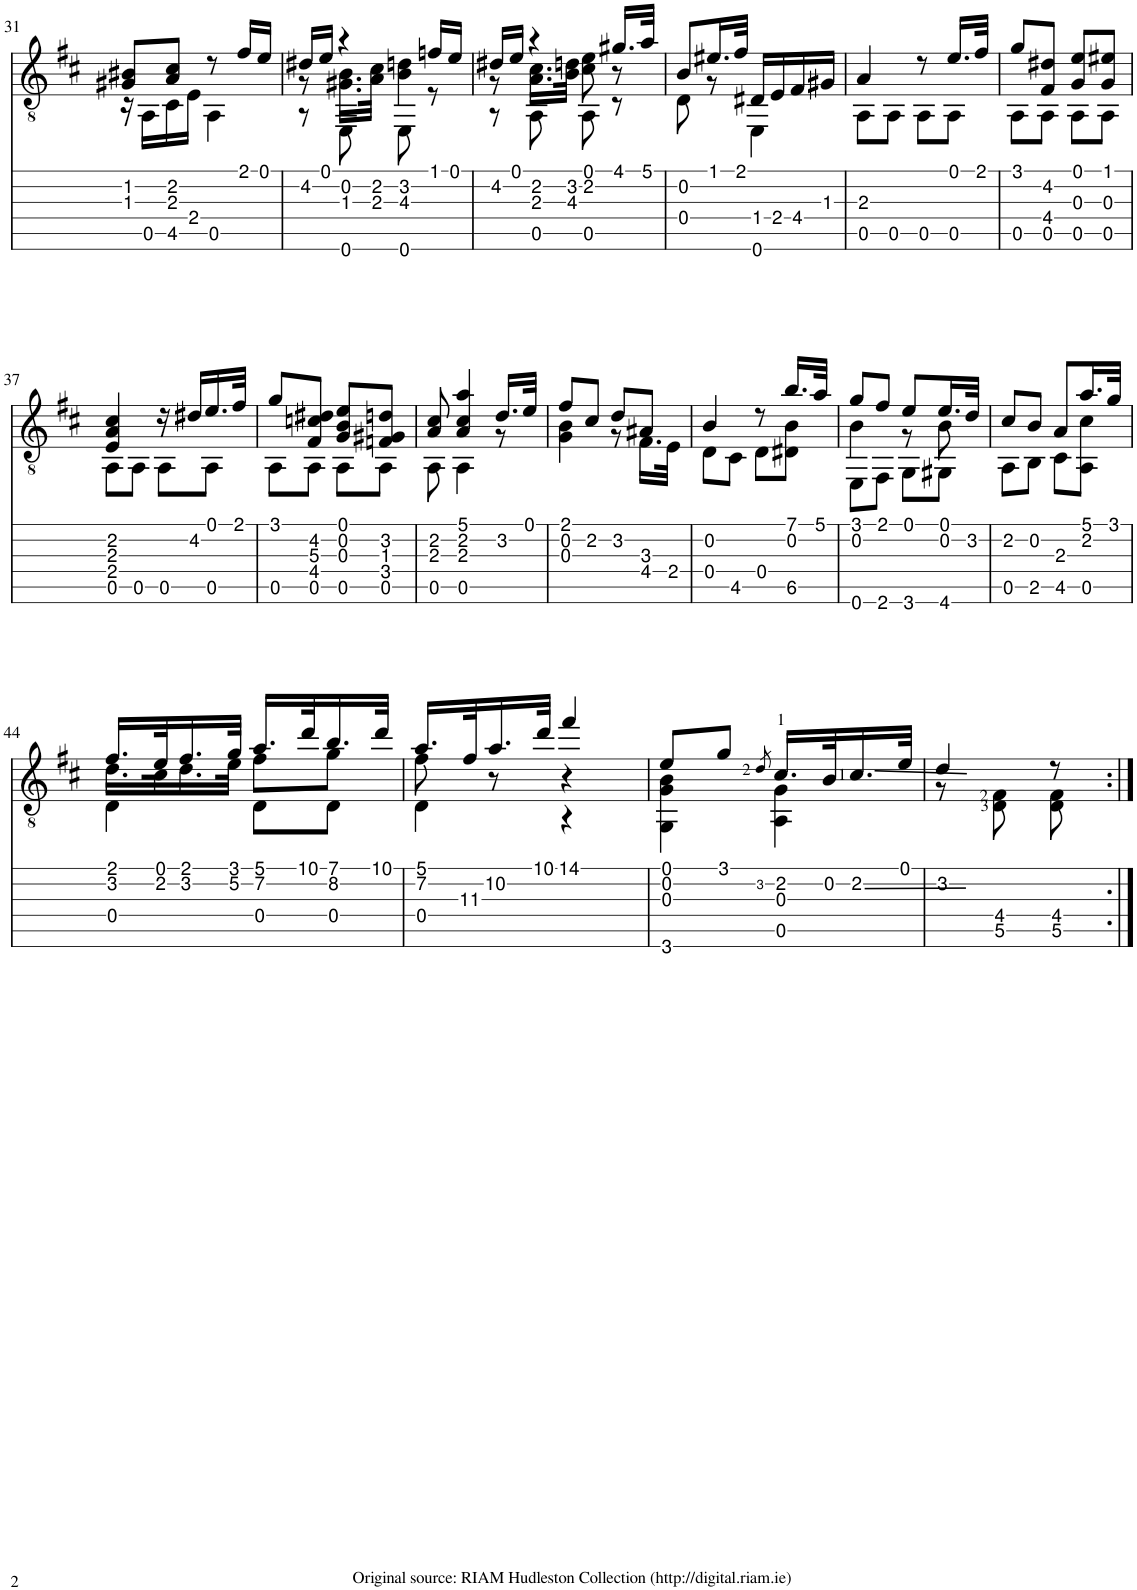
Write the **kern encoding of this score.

**kern	**kern
*part1	*part1
*staff2	*staff1
*I"Guitar	*
*I'Guit.	*
!!LO:PB:g=z
*	*clefGv2
*k[f#c#]	*k[f#c#]
*M2/4	*M2/4
=31	=31
*^	*^
8G#\ 8B#\L	16r	8G#X/ 8B#X/L	16r
.	16AALL	.	16AA\LL
8A\ 8c#\J	16C#	8A/ 8c#/J	16C#\
.	16EJJ	.	16E\JJ
8r	4AA	8r	4AA\
16f#LL	.	16f#/LL	.
16eJJ	.	16e/JJ	.
=32	=32	=32	=32
*	*^	*	*^
16d#LL	8r	8r	16d#X/LL	8r	8r
16eJJ	.	.	16e/JJ	.	.
4r	16.G#\ 16.B\LL	8EE	4r	16.G#X\ 16.B\LL	8EE\
.	32A\ 32c#\JJk	.	.	32A\ 32c#\JJk	.
.	4B 4d	8EE	.	4B\ 4dn\	8EE\
16fLL	.	8r	16fn/LL	.	8r
16eJJ	.	.	16e/JJ	.	.
=33	=33	=33	=33	=33	=33
16d#LL	8r	8r	16d#X/LL	8r	8r
16eJJ	.	.	16e/JJ	.	.
4r	16.A\ 16.c#\LL	8AA	4r	16.A\ 16.c#\LL	8AA\
.	32B\ 32d\JJk	.	.	32B\ 32dn\JJk	.
.	8c# 8e	8AA	.	8c#\ 8e\	8AA\
16.g#LL	8r	8r	16.g#X/LL	8r	8r
32aJJk	.	.	32a/JJk	.	.
*	*v	*v	*	*	*
*	*	*	*v	*v
=34	=34	=34	=34
8BL	8D	8B/L	8D\
16.e#L	8r	16.e#X/L	8r
32f#JJk	.	32f#/JJk	.
16D#LL	4EE	16D#X/LL	4EE\
16EJ	.	16E/	.
16F#L	.	16F#/	.
16G#JJ	.	16G#X/JJ	.
=35	=35	=35	=35
4A	8AAL	4A/	8AA\L
.	8AAJ	.	8AA\J
8r	8AAL	8r	8AA\L
16.eLL	8AAJ	16.e/LL	8AA\J
32f#JJk	.	32f#/JJk	.
=36	=36	=36	=36
8gL	8AAL	8g/L	8AA\L
8F#\ 8d#\J	8AAJ	8F#/ 8d#X/J	8AA\J
8G\ 8e\L	8AAL	8G/ 8e/L	8AA\L
8G\ 8e#\J	8AAJ	8G/ 8e#X/J	8AA\J
!!LO:LB:g=z	!!
=37	=37	=37	=37
4E 4A 4c#	8AAL	4E/ 4A/ 4c#/	8AA\L
.	8AAJ	.	8AA\J
16r	8AAL	16r	8AA\L
16d#LL	.	16d#X/LL	.
16.e	8AAJ	16.e/	8AA\J
32f#JJk	.	32f#/JJk	.
=38	=38	=38	=38
8gL	8AAL	8g/L	8AA\L
8F#\ 8c\ 8d#\J	8AAJ	8F#/ 8cn/ 8d#X/J	8AA\J
8G\ 8B\ 8e\L	8AAL	8G/ 8B/ 8e/L	8AA\L
8F\ 8G#\ 8d\J	8AAJ	8Fn/ 8G#X/ 8dn/J	8AA\J
=39	=39	=39	=39
8A 8c#	8AA	8A/ 8c#/	8AA\
4A 4c# 4a	4AA	4A/ 4c#/ 4a/	4AA\
16.dLL	8r	16.d/LL	8r
32eJJk	.	32e/JJk	.
=40	=40	=40	=40
8f#L	4G 4B	8f#/L	4G\ 4B\
8c#J	.	8c#/J	.
8dL	8r	8d/L	8r
8A#J	16.F#LL	8A#X/J	16.F#\LL
.	32EJJk	.	32E\JJk
=41	=41	=41	=41
4B	8DL	4B/	8D\L
.	8C#J	.	8C#\J
8r	8DL	8r	8D\L
16.bLL	8D#\ 8B\J	16.b/LL	8D#X\ 8B\J
32aJJk	.	32a/JJk	.
=42	=42	=42	=42
*	*^	*	*^
8gL	4B	8EEL	8g/L	4B\	8EE\L
8f#J	.	8FF#J	8f#/J	.	8FF#\J
8eL	8r	8GGL	8e/L	8r	8GG\L
16.eL	8B	8GG#J	16.e/L	8B\	8GG#X\J
32dJJk	.	.	32d/JJk	.	.
*	*v	*v	*	*	*
*	*	*	*v	*v
=43	=43	=43	=43
8c#L	8AAL	8c#/L	8AA\L
8BJ	8BBJ	8B/J	8BB\J
8AL	8C#L	8A/L	8C#\L
16.aL	8AA\ 8c#\J	16.a/L	8AA\ 8c#\J
32gJJk	.	32g/JJk	.
!!LO:LB:g=z
=44	=44	=44	=44
*	*^	*	*^
16.f#LL	16.dLL	4D	16.f#/LL	16.d\LL	4D\
32eJk	32c#Jk	.	32e/K	32c#\K	.
16.f#L	16.dL	.	16.f#/	16.d\	.
32gJJk	32eJJk	.	32g/JJk	32e\JJk	.
16.aLL	8f#L	8DL	16.a/LL	8f#\L	8D\L
32ddJk	.	.	32dd/K	.	.
16.bL	8gJ	8DJ	16.b/	8g\J	8D\J
32ddJJk	.	.	32dd/JJk	.	.
=45	=45	=45	=45	=45	=45
16.aLL	8f#	4D	16.a/LL	8f#\	4D\
32f#Jk	.	.	32f#/K	.	.
16.aL	8r	.	16.a/	8r	.
32ddJJk	.	.	32dd/JJk	.	.
4ff#	4r	4r	4ff#/	4r	4r
*	*v	*v	*	*	*
*	*	*	*v	*v
=46	=46	=46	=46
8eL	4GG 4G 4B	8e/L	4GG\ 4G\ 4B\
8gJ	.	8g/J	.
qd	.	8qd/	.
16.c#LL	4AA 4G	16.c#/LL	4AA\ 4G\
32BJk	.	32B/K	.
16.c#L	.	16.c#/	.
32eJJk	.	32e/JJk	.
=47	=47	=47	=47
4d	8r	4d/	8r
.	8D 8F#	.	8D\ 8F#\
8r	8D 8F#	8r	8D\ 8F#\
*v	*v	*	*
*	*v	*v
=:|!	=:|!
*-	*-
